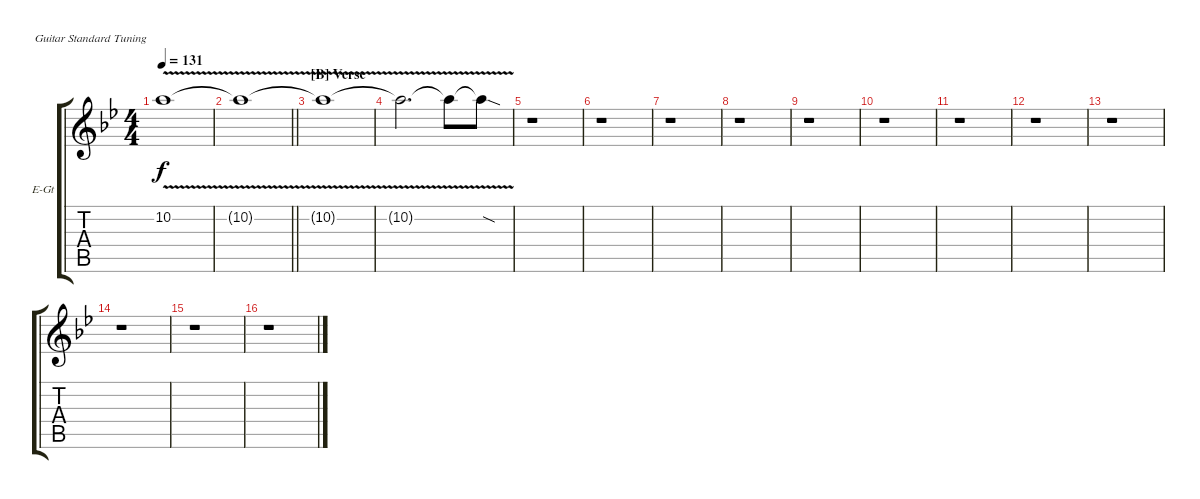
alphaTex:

\bracketExtendMode groupsimilarinstruments
\firstSystemTrackNameOrientation horizontal
\otherSystemsTrackNameOrientation horizontal
\track ("Lead Guitar 1" "E-Gt") {instrument distortionguitar}
\staff {score tabs}
\tuning (E4 B3 G3 D3 A2 E2)
\ts (4 4)
\tempo 131
\clef g2
\scale
0.5
\ks gminor
10.2{v}.1{dy f} |
\scale
0.5
\barLineRight lightlight
10.2{v t}.1 |
\section ("B" "Verse")
\scale
0.369048 10.2{v t}.1 |
\scale
0.630952 10.2{v t}.2{d} 10.2{v t}.8 10.2{sod t}.8 |
\scale
0.5 r.1 |
\scale
0.5 r.1 |
\scale
0.5 r.1 |
\scale
0.5 r.1 |
\scale
0.5 r.1 |
\scale
0.5 r.1 |
\scale
0.5 r.1 |
\scale
0.5 r.1 |
\scale
0.5 r.1 |
\scale
0.5 r.1 |
\scale
0.5 r.1 |
\scale
0.5 r.1
